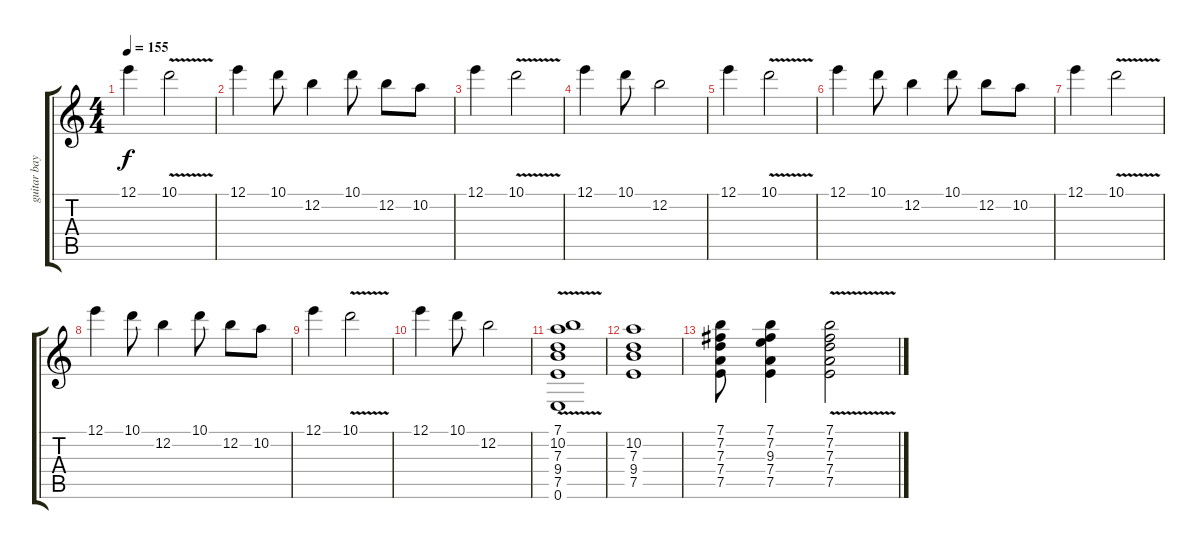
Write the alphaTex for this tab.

\track ("guitar bayly" "guitar bay") {instrument distortionguitar}
\staff {score tabs}
\tuning (E4 B3 G3 D3 A2 E2) {hide}
\ts (4 4)
\tempo 155
\clef g2
\ks c
12.1.4{dy f} 10.1{v}.2 |
12.1.4 10.1.8 12.2.4 10.1.8 12.2.8 10.2.8 |
12.1.4 10.1{v}.2 |
12.1.4 10.1.8 12.2.2 |
12.1.4 10.1{v}.2 |
12.1.4 10.1.8 12.2.4 10.1.8 12.2.8 10.2.8 |
12.1.4 10.1{v}.2 |
12.1.4 10.1.8 12.2.4 10.1.8 12.2.8 10.2.8 |
12.1.4 10.1{v}.2 |
12.1.4 10.1.8 12.2.2 |
(7.1{v} 10.2 7.3 9.4 7.5 0.6).1 |
(10.2 7.3 9.4 7.5).1 |
(7.1 7.2 7.3 7.4 7.5).8 (7.1 7.2 9.3 7.4 7.5).4 (7.1{v} 7.2 7.3 7.4 7.5).2
